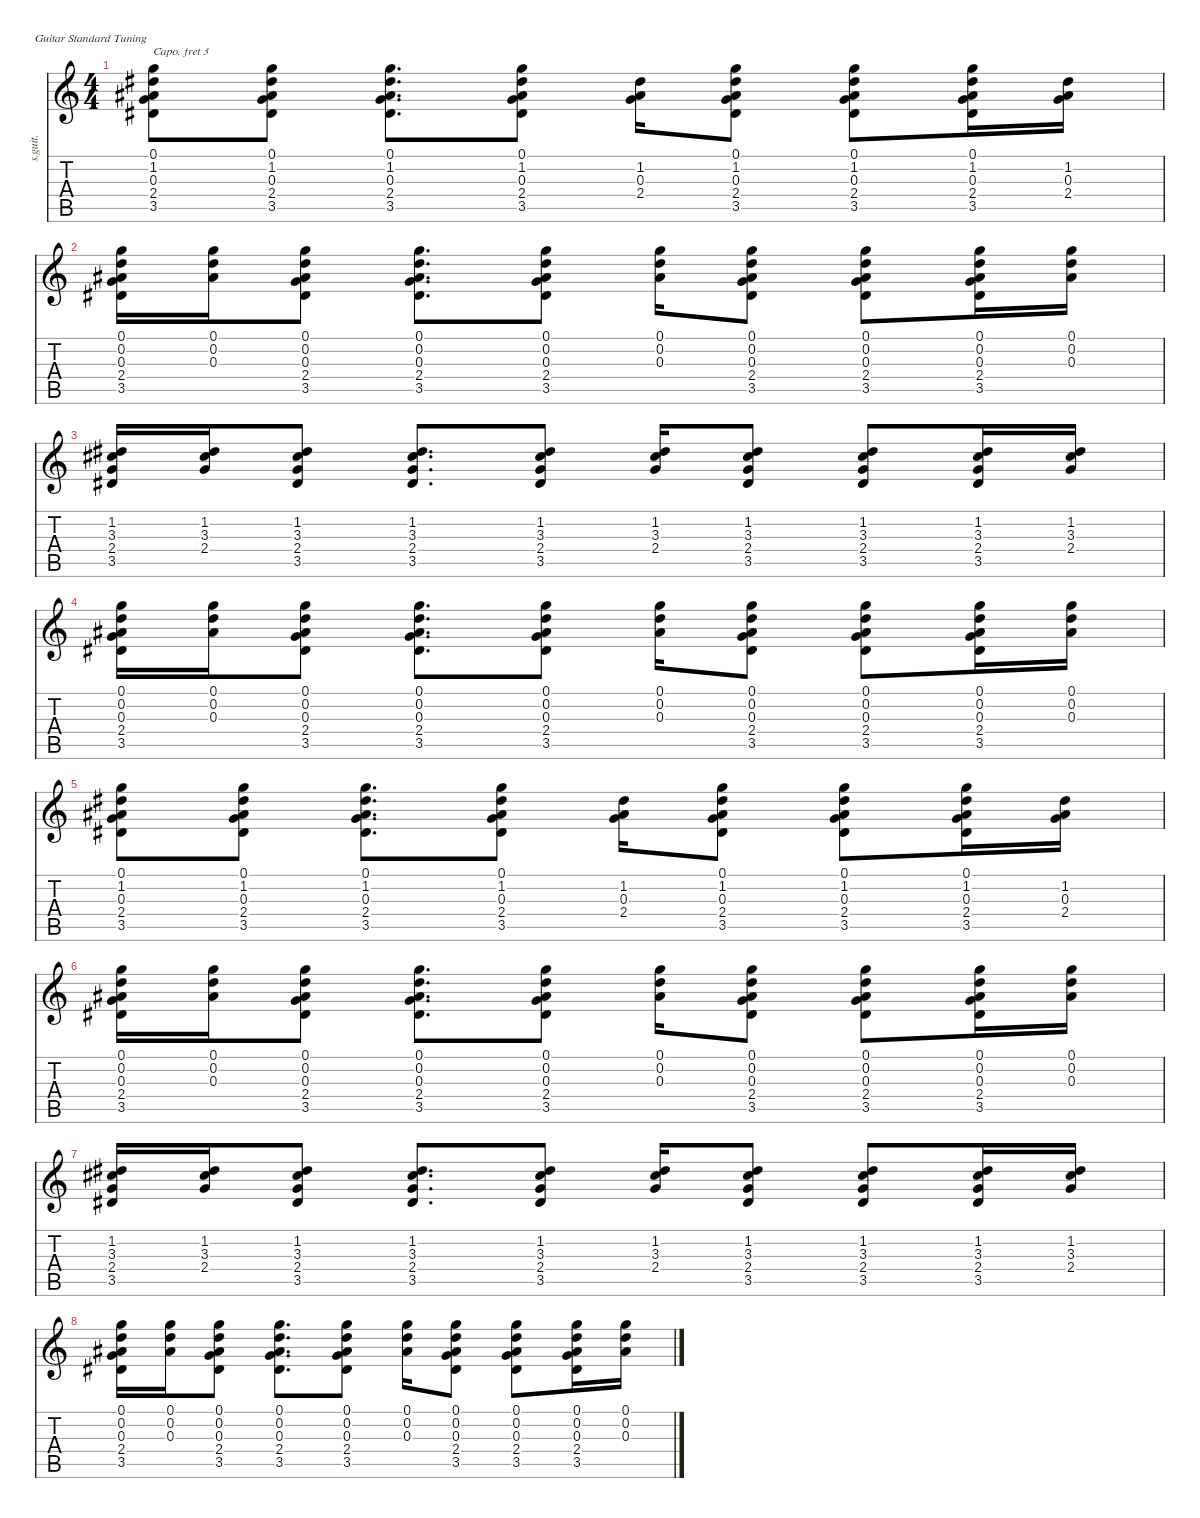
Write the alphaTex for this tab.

\defaultSystemsLayout 4
\hideDynamics
\bracketExtendMode nobrackets
\track ("Acoustic Guitar 1" "s.guit.") {instrument acousticguitarsteel}
\staff {score tabs}
\capo 3
\tuning (E4 B3 G3 D3 A2 E2)
\ts (4 4)
\beaming (8 2 2 2 2)
\tempo (100 hide)
\clef g2
\ks c
(0.1 1.2 0.3 2.4 3.5).8{dy f instrument acousticguitarsteel} (0.1 1.2 0.3 2.4 3.5).8 (0.1 1.2 0.3 2.4 3.5).8{d} (0.1 1.2 0.3 2.4 3.5).8 (1.2 0.3 2.4).16 (0.1 1.2 0.3 2.4 3.5).8 (0.1 1.2 0.3 2.4 3.5).8 (0.1 1.2 0.3 2.4 3.5).16 (1.2 0.3 2.4).16 |
(0.1 0.2 0.3 2.4 3.5).16 (0.1 0.2 0.3).16 (0.1 0.2 0.3 2.4 3.5).8 (0.1 0.2 0.3 2.4 3.5).8{d} (0.1 0.2 0.3 2.4 3.5).8 (0.1 0.2 0.3).16 (0.1 0.2 0.3 2.4 3.5).8 (0.1 0.2 0.3 2.4 3.5).8 (0.1 0.2 0.3 2.4 3.5).16 (0.1 0.2 0.3).16 |
(1.2 3.3{acc #} 2.4 3.5).16 (1.2 3.3{acc #} 2.4).16 (1.2 3.3{acc #} 2.4 3.5).8 (1.2 3.3{acc #} 2.4 3.5).8{d} (1.2 3.3{acc #} 2.4 3.5).8 (1.2 3.3{acc #} 2.4).16 (1.2 3.3{acc #} 2.4 3.5).8 (1.2 3.3{acc #} 2.4 3.5).8 (1.2 3.3{acc #} 2.4 3.5).16 (1.2 3.3{acc #} 2.4).16 |
(0.1 0.2 0.3 2.4 3.5).16 (0.1 0.2 0.3).16 (0.1 0.2 0.3 2.4 3.5).8 (0.1 0.2 0.3 2.4 3.5).8{d} (0.1 0.2 0.3 2.4 3.5).8 (0.1 0.2 0.3).16 (0.1 0.2 0.3 2.4 3.5).8 (0.1 0.2 0.3 2.4 3.5).8 (0.1 0.2 0.3 2.4 3.5).16 (0.1 0.2 0.3).16 |
(0.1 1.2 0.3 2.4 3.5).8 (0.1 1.2 0.3 2.4 3.5).8 (0.1 1.2 0.3 2.4 3.5).8{d} (0.1 1.2 0.3 2.4 3.5).8 (1.2 0.3 2.4).16 (0.1 1.2 0.3 2.4 3.5).8 (0.1 1.2 0.3 2.4 3.5).8 (0.1 1.2 0.3 2.4 3.5).16 (1.2 0.3 2.4).16 |
(0.1 0.2 0.3 2.4 3.5).16 (0.1 0.2 0.3).16 (0.1 0.2 0.3 2.4 3.5).8 (0.1 0.2 0.3 2.4 3.5).8{d} (0.1 0.2 0.3 2.4 3.5).8 (0.1 0.2 0.3).16 (0.1 0.2 0.3 2.4 3.5).8 (0.1 0.2 0.3 2.4 3.5).8 (0.1 0.2 0.3 2.4 3.5).16 (0.1 0.2 0.3).16 |
(1.2 3.3{acc #} 2.4 3.5).16 (1.2 3.3{acc #} 2.4).16 (1.2 3.3{acc #} 2.4 3.5).8 (1.2 3.3{acc #} 2.4 3.5).8{d} (1.2 3.3{acc #} 2.4 3.5).8 (1.2 3.3{acc #} 2.4).16 (1.2 3.3{acc #} 2.4 3.5).8 (1.2 3.3{acc #} 2.4 3.5).8 (1.2 3.3{acc #} 2.4 3.5).16 (1.2 3.3{acc #} 2.4).16 |
(0.1 0.2 0.3 2.4 3.5).16 (0.1 0.2 0.3).16 (0.1 0.2 0.3 2.4 3.5).8 (0.1 0.2 0.3 2.4 3.5).8{d} (0.1 0.2 0.3 2.4 3.5).8 (0.1 0.2 0.3).16 (0.1 0.2 0.3 2.4 3.5).8 (0.1 0.2 0.3 2.4 3.5).8 (0.1 0.2 0.3 2.4 3.5).16 (0.1 0.2 0.3).16
